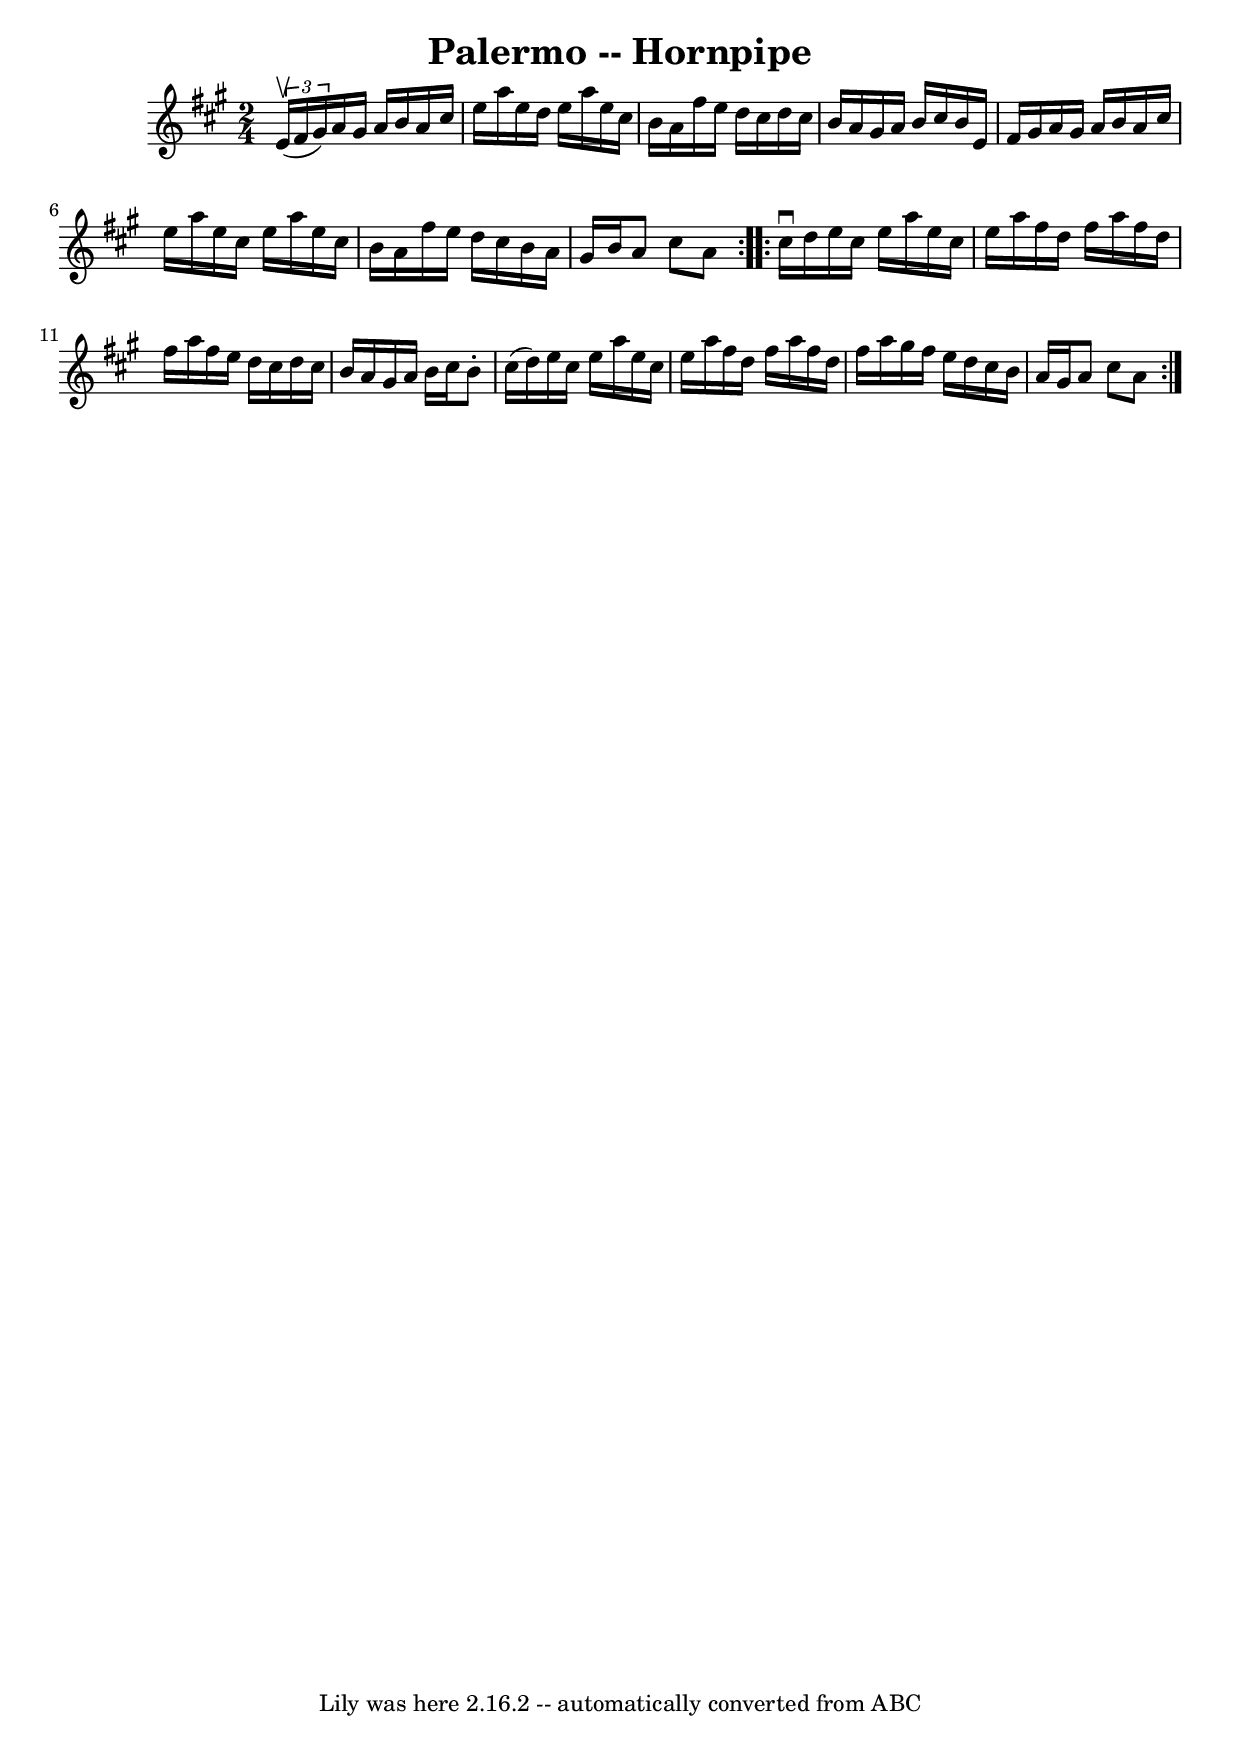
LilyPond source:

\version "2.7.40"
\include "Mammoth.ily"
\header {
	%% book = "Cole's 1000 Fiddle Tunes"
	crossRefNumber = "1"
	footnotes = ""
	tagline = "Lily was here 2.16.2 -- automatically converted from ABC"
	title = "Palermo -- Hornpipe"
}
voicedefault =  {


\repeat volta 2 {
\time 2/4 
\key a \major   \times 2/3 { e'16 (^\upbow fis'16 gis'16) } 
|
 a'16 gis'16 a'16 b'16 a'16 cis''16 e''16 a''16  
|
 e''16 d''16 e''16 a''16 e''16 cis''16 b'16 a'16 
 |
 fis''16 e''16 d''16 cis''16 d''16 cis''16 b'16    
a'16  |
 gis'16 a'16 b'16 cis''16 b'16 e'16 fis'16    
gis'16  |
 a'16 gis'16 a'16 b'16 a'16 cis''16 e''16 
 a''16  |
 e''16 cis''16 e''16 a''16 e''16 cis''16    
b'16 a'16  |
 fis''16 e''16 d''16 cis''16 b'16 a'16   
 gis'16 b'16  |
 a'8 cis''8 a'8  }     \repeat volta 2 {   
cis''16^\downbow d''16  |
 e''16 cis''16 e''16 a''16    
e''16 cis''16 e''16 a''16  |
 fis''16 d''16 fis''16    
a''16 fis''16 d''16 fis''16 a''16  |
 fis''16 e''16    
d''16 cis''16 d''16 cis''16 b'16 a'16  |
 gis'16 a'16 
 b'16 cis''16 b'8 -. cis''16 (d''16) |
 e''16    
cis''16 e''16 a''16 e''16 cis''16 e''16 a''16  |
   
fis''16 d''16 fis''16 a''16 fis''16 d''16 fis''16 a''16  
|
 gis''16 fis''16 e''16 d''16 cis''16 b'16 a'16    
gis'16  |
 a'8 cis''8 a'8  }   
}

\score{
    <<

	\context Staff="default"
	{
	    \voicedefault 
	}

    >>
	\layout {
	}
	\midi {}
}
